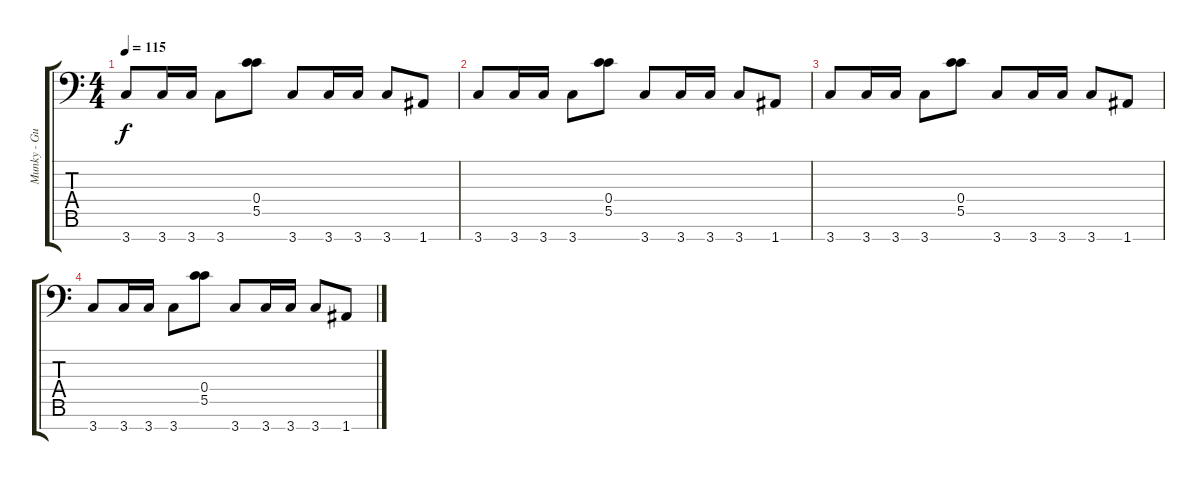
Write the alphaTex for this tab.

\track ("Munky - Guitar" "Munky - Gu") {instrument distortionguitar}
\staff {score tabs}
\tuning (D4 A3 F3 C3 G2 D2 A1) {hide}
\ts (4 4)
\tempo 115
\clef f4
\ks c
3.7.8{dy f} 3.7.16 3.7.16 3.7.8 (0.4 5.5).8 3.7.8 3.7.16 3.7.16 3.7.8 1.7.8 |
3.7.8 3.7.16 3.7.16 3.7.8 (0.4 5.5).8{volume 0} 3.7.8 3.7.16 3.7.16 3.7.8 1.7.8 |
3.7.8 3.7.16 3.7.16 3.7.8 (0.4 5.5).8 3.7.8 3.7.16 3.7.16 3.7.8 1.7.8 |
3.7.8 3.7.16 3.7.16 3.7.8 (0.4 5.5).8 3.7.8 3.7.16 3.7.16 3.7.8 1.7.8
